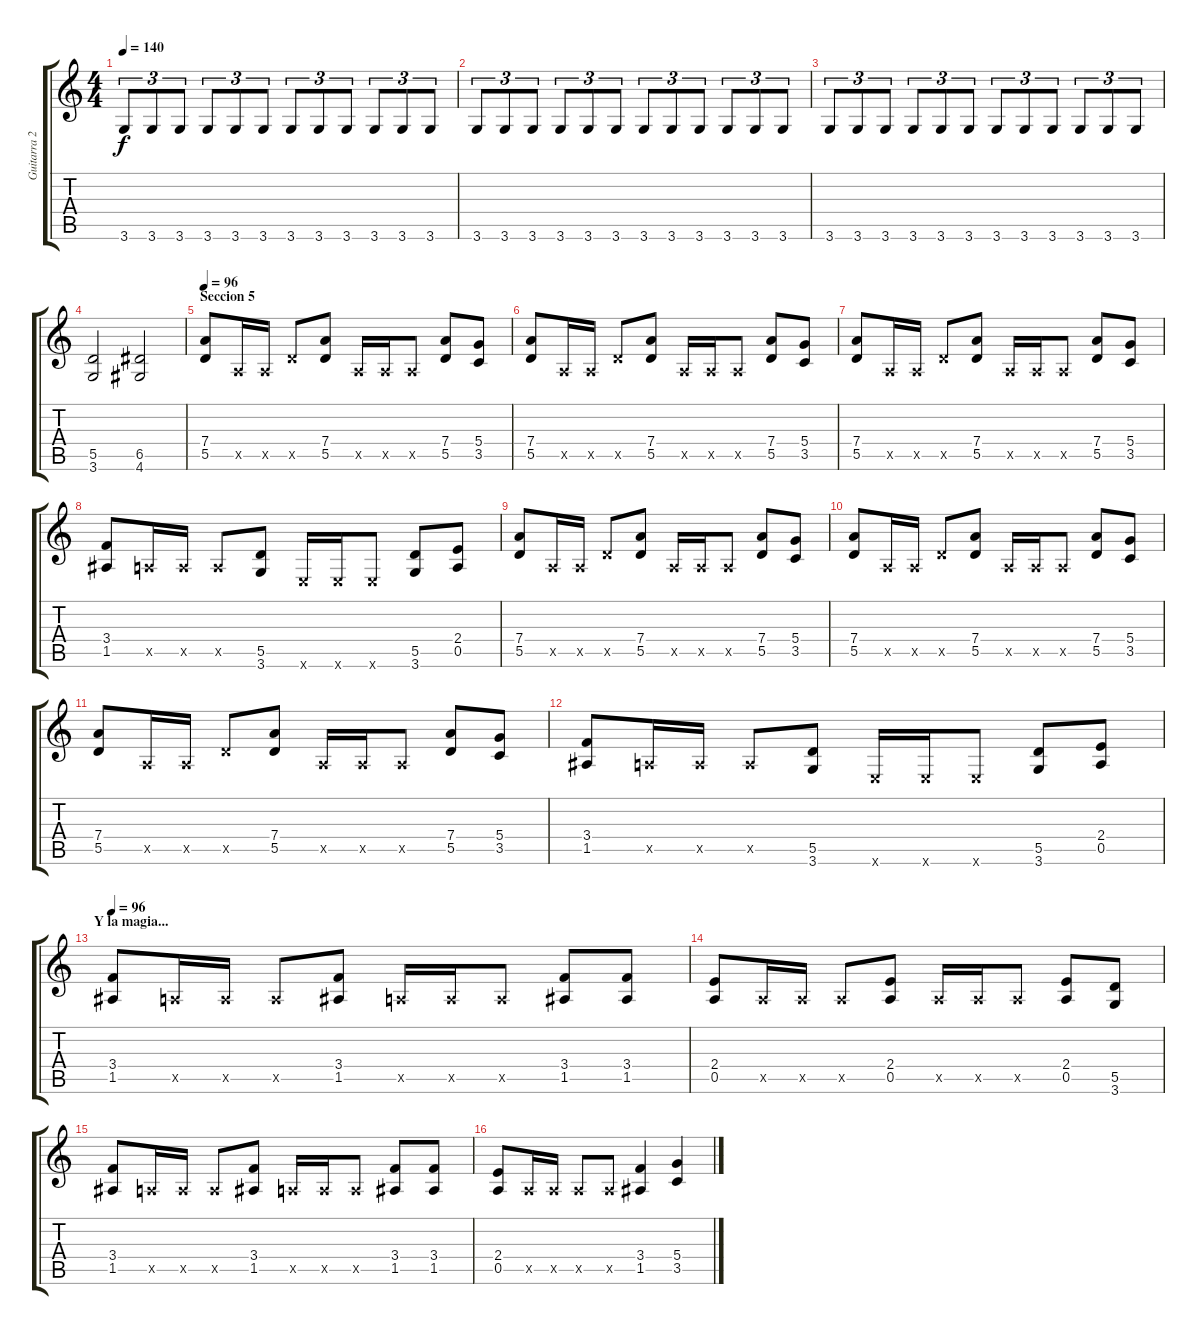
\track ("Guitarra 2" "Guitarra 2") {instrument acousticguitarsteel}
\staff {score tabs}
\tuning (E4 B3 G3 D3 A2 E2) {hide}
\ts (4 4)
\tempo 140
\clef g2
\ks c
3.6.8{tu (3 2) dy f} 3.6.8{tu (3 2)} 3.6.8{tu (3 2)} 3.6.8{tu (3 2)} 3.6.8{tu (3 2)} 3.6.8{tu (3 2)} 3.6.8{tu (3 2)} 3.6.8{tu (3 2)} 3.6.8{tu (3 2)} 3.6.8{tu (3 2)} 3.6.8{tu (3 2)} 3.6.8{tu (3 2)} |
3.6.8{tu (3 2)} 3.6.8{tu (3 2)} 3.6.8{tu (3 2)} 3.6.8{tu (3 2)} 3.6.8{tu (3 2)} 3.6.8{tu (3 2)} 3.6.8{tu (3 2)} 3.6.8{tu (3 2)} 3.6.8{tu (3 2)} 3.6.8{tu (3 2)} 3.6.8{tu (3 2)} 3.6.8{tu (3 2)} |
3.6.8{tu (3 2)} 3.6.8{tu (3 2)} 3.6.8{tu (3 2)} 3.6.8{tu (3 2)} 3.6.8{tu (3 2)} 3.6.8{tu (3 2)} 3.6.8{tu (3 2)} 3.6.8{tu (3 2)} 3.6.8{tu (3 2)} 3.6.8{tu (3 2)} 3.6.8{tu (3 2)} 3.6.8{tu (3 2)} |
(5.5 3.6).2 (6.5 4.6).2 |
\section ("" "Seccion 5")
\tempo 96
(7.4 5.5).8{volume 13 balance 0 instrument overdrivenguitar} 0.5{x}.16 0.5{x}.16 5.5{x}.8 (7.4 5.5).8 0.5{x}.16 0.5{x}.16 0.5{x}.8 (7.4 5.5).8 (5.4 3.5).8 |
(7.4 5.5).8 0.5{x}.16 0.5{x}.16 5.5{x}.8 (7.4 5.5).8 0.5{x}.16 0.5{x}.16 0.5{x}.8 (7.4 5.5).8 (5.4 3.5).8 |
(7.4 5.5).8 0.5{x}.16 0.5{x}.16 5.5{x}.8 (7.4 5.5).8 0.5{x}.16 0.5{x}.16 0.5{x}.8 (7.4 5.5).8 (5.4 3.5).8 |
(3.4 1.5).8 0.5{x}.16 0.5{x}.16 0.5{x}.8 (5.5 3.6).8 0.6{x}.16 0.6{x}.16 0.6{x}.8 (5.5 3.6).8 (2.4 0.5).8 |
(7.4 5.5).8 0.5{x}.16 0.5{x}.16 5.5{x}.8 (7.4 5.5).8 0.5{x}.16 0.5{x}.16 0.5{x}.8 (7.4 5.5).8 (5.4 3.5).8 |
(7.4 5.5).8 0.5{x}.16 0.5{x}.16 5.5{x}.8 (7.4 5.5).8 0.5{x}.16 0.5{x}.16 0.5{x}.8 (7.4 5.5).8 (5.4 3.5).8 |
(7.4 5.5).8 0.5{x}.16 0.5{x}.16 5.5{x}.8 (7.4 5.5).8 0.5{x}.16 0.5{x}.16 0.5{x}.8 (7.4 5.5).8 (5.4 3.5).8 |
(3.4 1.5).8 0.5{x}.16 0.5{x}.16 0.5{x}.8 (5.5 3.6).8 0.6{x}.16 0.6{x}.16 0.6{x}.8 (5.5 3.6).8 (2.4 0.5).8 |
\section ("" "Y la magia...")
\tempo 96
(3.4 1.5).8{volume 10 balance 0 instrument overdrivenguitar} 0.5{x}.16 0.5{x}.16 0.5{x}.8 (3.4 1.5).8 0.5{x}.16 0.5{x}.16 0.5{x}.8 (3.4 1.5).8 (3.4 1.5).8 |
(2.4 0.5).8 0.5{x}.16 0.5{x}.16 0.5{x}.8 (2.4 0.5).8 0.5{x}.16 0.5{x}.16 0.5{x}.8 (2.4 0.5).8 (5.5 3.6).8 |
(3.4 1.5).8 0.5{x}.16 0.5{x}.16 0.5{x}.8 (3.4 1.5).8 0.5{x}.16 0.5{x}.16 0.5{x}.8 (3.4 1.5).8 (3.4 1.5).8 |
(2.4 0.5).8 0.5{x}.16 0.5{x}.16 0.5{x}.8 0.5{x}.8 (3.4 1.5).4 (5.4 3.5).4
